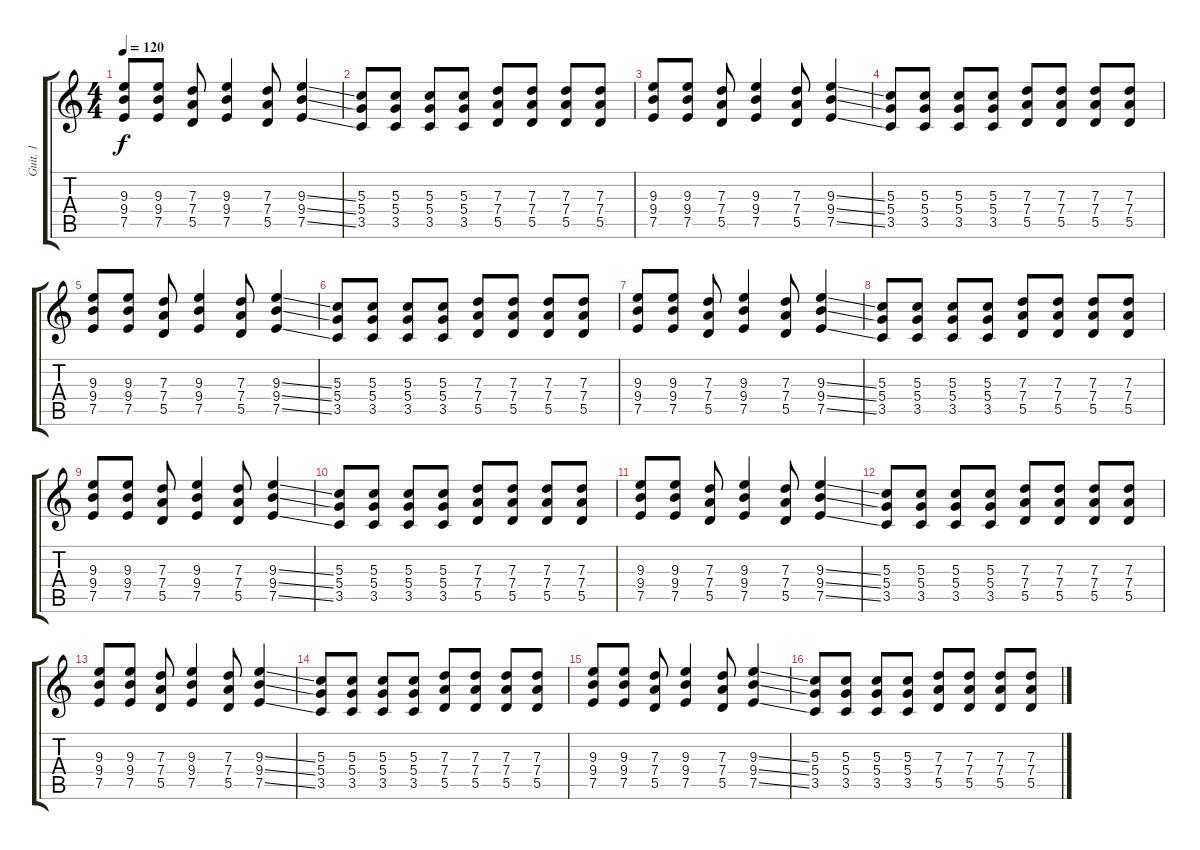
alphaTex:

\track ("Guit. 1" "Guit. 1") {instrument overdrivenguitar}
\staff {score tabs}
\tuning (E4 B3 G3 D3 A2 E2) {hide}
\ts (4 4)
\tempo 120
\clef g2
\ks c
(9.3 9.4 7.5).8{dy f} (9.3 9.4 7.5).8 (7.3 7.4 5.5).8 (9.3 9.4 7.5).4 (7.3 7.4 5.5).8 (9.3{ss} 9.4{ss} 7.5{ss}).4 |
(5.3 5.4 3.5).8 (5.3 5.4 3.5).8 (5.3 5.4 3.5).8 (5.3 5.4 3.5).8 (7.3 7.4 5.5).8 (7.3 7.4 5.5).8 (7.3 7.4 5.5).8 (7.3 7.4 5.5).8 |
(9.3 9.4 7.5).8 (9.3 9.4 7.5).8 (7.3 7.4 5.5).8 (9.3 9.4 7.5).4 (7.3 7.4 5.5).8 (9.3{ss} 9.4{ss} 7.5{ss}).4 |
(5.3 5.4 3.5).8 (5.3 5.4 3.5).8 (5.3 5.4 3.5).8 (5.3 5.4 3.5).8 (7.3 7.4 5.5).8 (7.3 7.4 5.5).8 (7.3 7.4 5.5).8 (7.3 7.4 5.5).8 |
(9.3 9.4 7.5).8 (9.3 9.4 7.5).8 (7.3 7.4 5.5).8 (9.3 9.4 7.5).4 (7.3 7.4 5.5).8 (9.3{ss} 9.4{ss} 7.5{ss}).4 |
(5.3 5.4 3.5).8 (5.3 5.4 3.5).8 (5.3 5.4 3.5).8 (5.3 5.4 3.5).8 (7.3 7.4 5.5).8 (7.3 7.4 5.5).8 (7.3 7.4 5.5).8 (7.3 7.4 5.5).8 |
(9.3 9.4 7.5).8 (9.3 9.4 7.5).8 (7.3 7.4 5.5).8 (9.3 9.4 7.5).4 (7.3 7.4 5.5).8 (9.3{ss} 9.4{ss} 7.5{ss}).4 |
(5.3 5.4 3.5).8 (5.3 5.4 3.5).8 (5.3 5.4 3.5).8 (5.3 5.4 3.5).8 (7.3 7.4 5.5).8 (7.3 7.4 5.5).8 (7.3 7.4 5.5).8 (7.3 7.4 5.5).8 |
(9.3 9.4 7.5).8 (9.3 9.4 7.5).8 (7.3 7.4 5.5).8 (9.3 9.4 7.5).4 (7.3 7.4 5.5).8 (9.3{ss} 9.4{ss} 7.5{ss}).4 |
(5.3 5.4 3.5).8 (5.3 5.4 3.5).8 (5.3 5.4 3.5).8 (5.3 5.4 3.5).8 (7.3 7.4 5.5).8 (7.3 7.4 5.5).8 (7.3 7.4 5.5).8 (7.3 7.4 5.5).8 |
(9.3 9.4 7.5).8 (9.3 9.4 7.5).8 (7.3 7.4 5.5).8 (9.3 9.4 7.5).4 (7.3 7.4 5.5).8 (9.3{ss} 9.4{ss} 7.5{ss}).4 |
(5.3 5.4 3.5).8 (5.3 5.4 3.5).8 (5.3 5.4 3.5).8 (5.3 5.4 3.5).8 (7.3 7.4 5.5).8 (7.3 7.4 5.5).8 (7.3 7.4 5.5).8 (7.3 7.4 5.5).8 |
(9.3 9.4 7.5).8 (9.3 9.4 7.5).8 (7.3 7.4 5.5).8 (9.3 9.4 7.5).4 (7.3 7.4 5.5).8 (9.3{ss} 9.4{ss} 7.5{ss}).4 |
(5.3 5.4 3.5).8 (5.3 5.4 3.5).8 (5.3 5.4 3.5).8 (5.3 5.4 3.5).8 (7.3 7.4 5.5).8 (7.3 7.4 5.5).8 (7.3 7.4 5.5).8 (7.3 7.4 5.5).8 |
(9.3 9.4 7.5).8 (9.3 9.4 7.5).8 (7.3 7.4 5.5).8 (9.3 9.4 7.5).4 (7.3 7.4 5.5).8 (9.3{ss} 9.4{ss} 7.5{ss}).4 |
(5.3 5.4 3.5).8 (5.3 5.4 3.5).8 (5.3 5.4 3.5).8 (5.3 5.4 3.5).8 (7.3 7.4 5.5).8 (7.3 7.4 5.5).8 (7.3 7.4 5.5).8 (7.3 7.4 5.5).8
